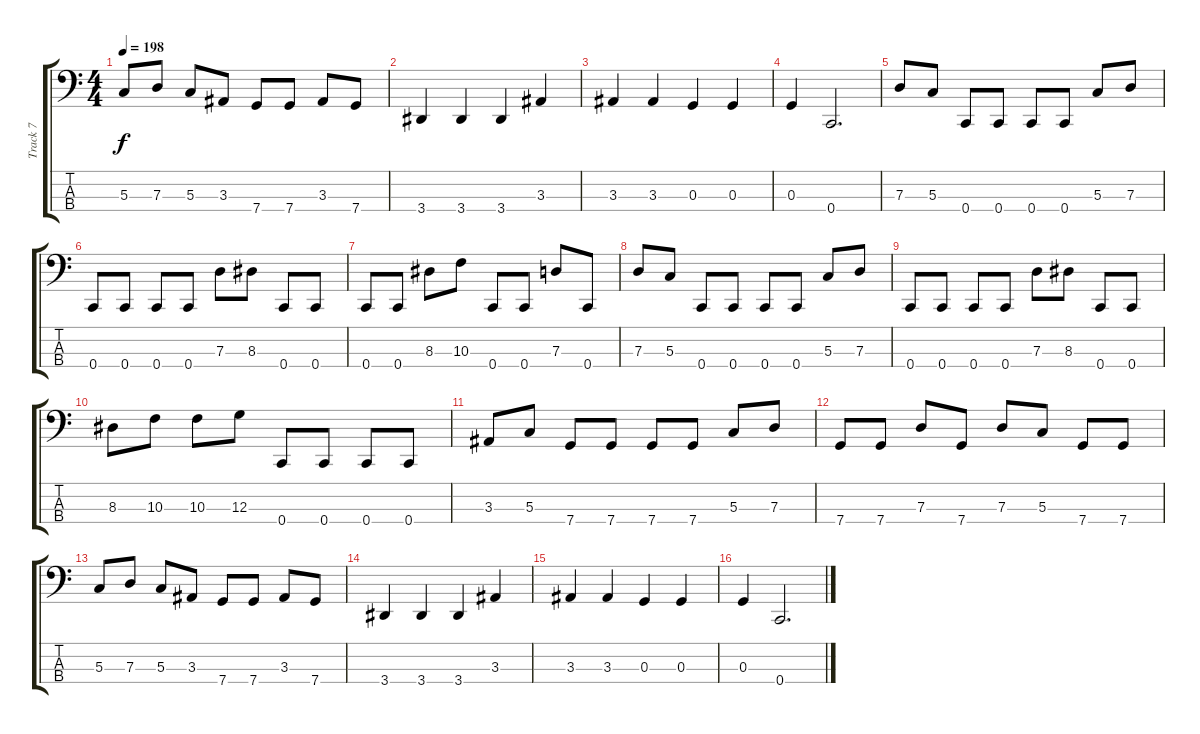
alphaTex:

\track ("Track 7" "Track 7") {instrument electricbasspick}
\staff {score tabs}
\tuning (F2 C2 G1 C1) {hide}
\ts (4 4)
\tempo 198
\clef f4
\ks c
5.3.8{dy f} 7.3.8 5.3.8 3.3.8 7.4.8 7.4.8 3.3.8 7.4.8 |
3.4.4 3.4.4 3.4.4 3.3.4 |
3.3.4 3.3.4 0.3.4 0.3.4 |
0.3.4 0.4.2{d} |
7.3.8 5.3.8 0.4.8 0.4.8 0.4.8 0.4.8 5.3.8 7.3.8 |
0.4.8 0.4.8 0.4.8 0.4.8 7.3.8 8.3.8 0.4.8 0.4.8 |
0.4.8 0.4.8 8.3.8 10.3.8 0.4.8 0.4.8 7.3.8 0.4.8 |
7.3.8 5.3.8 0.4.8 0.4.8 0.4.8 0.4.8 5.3.8 7.3.8 |
0.4.8 0.4.8 0.4.8 0.4.8 7.3.8 8.3.8 0.4.8 0.4.8 |
8.3.8 10.3.8 10.3.8 12.3.8 0.4.8 0.4.8 0.4.8 0.4.8 |
3.3.8 5.3.8 7.4.8 7.4.8 7.4.8 7.4.8 5.3.8 7.3.8 |
7.4.8 7.4.8 7.3.8 7.4.8 7.3.8 5.3.8 7.4.8 7.4.8 |
5.3.8 7.3.8 5.3.8 3.3.8 7.4.8 7.4.8 3.3.8 7.4.8 |
3.4.4 3.4.4 3.4.4 3.3.4 |
3.3.4 3.3.4 0.3.4 0.3.4 |
0.3.4 0.4.2{d}
